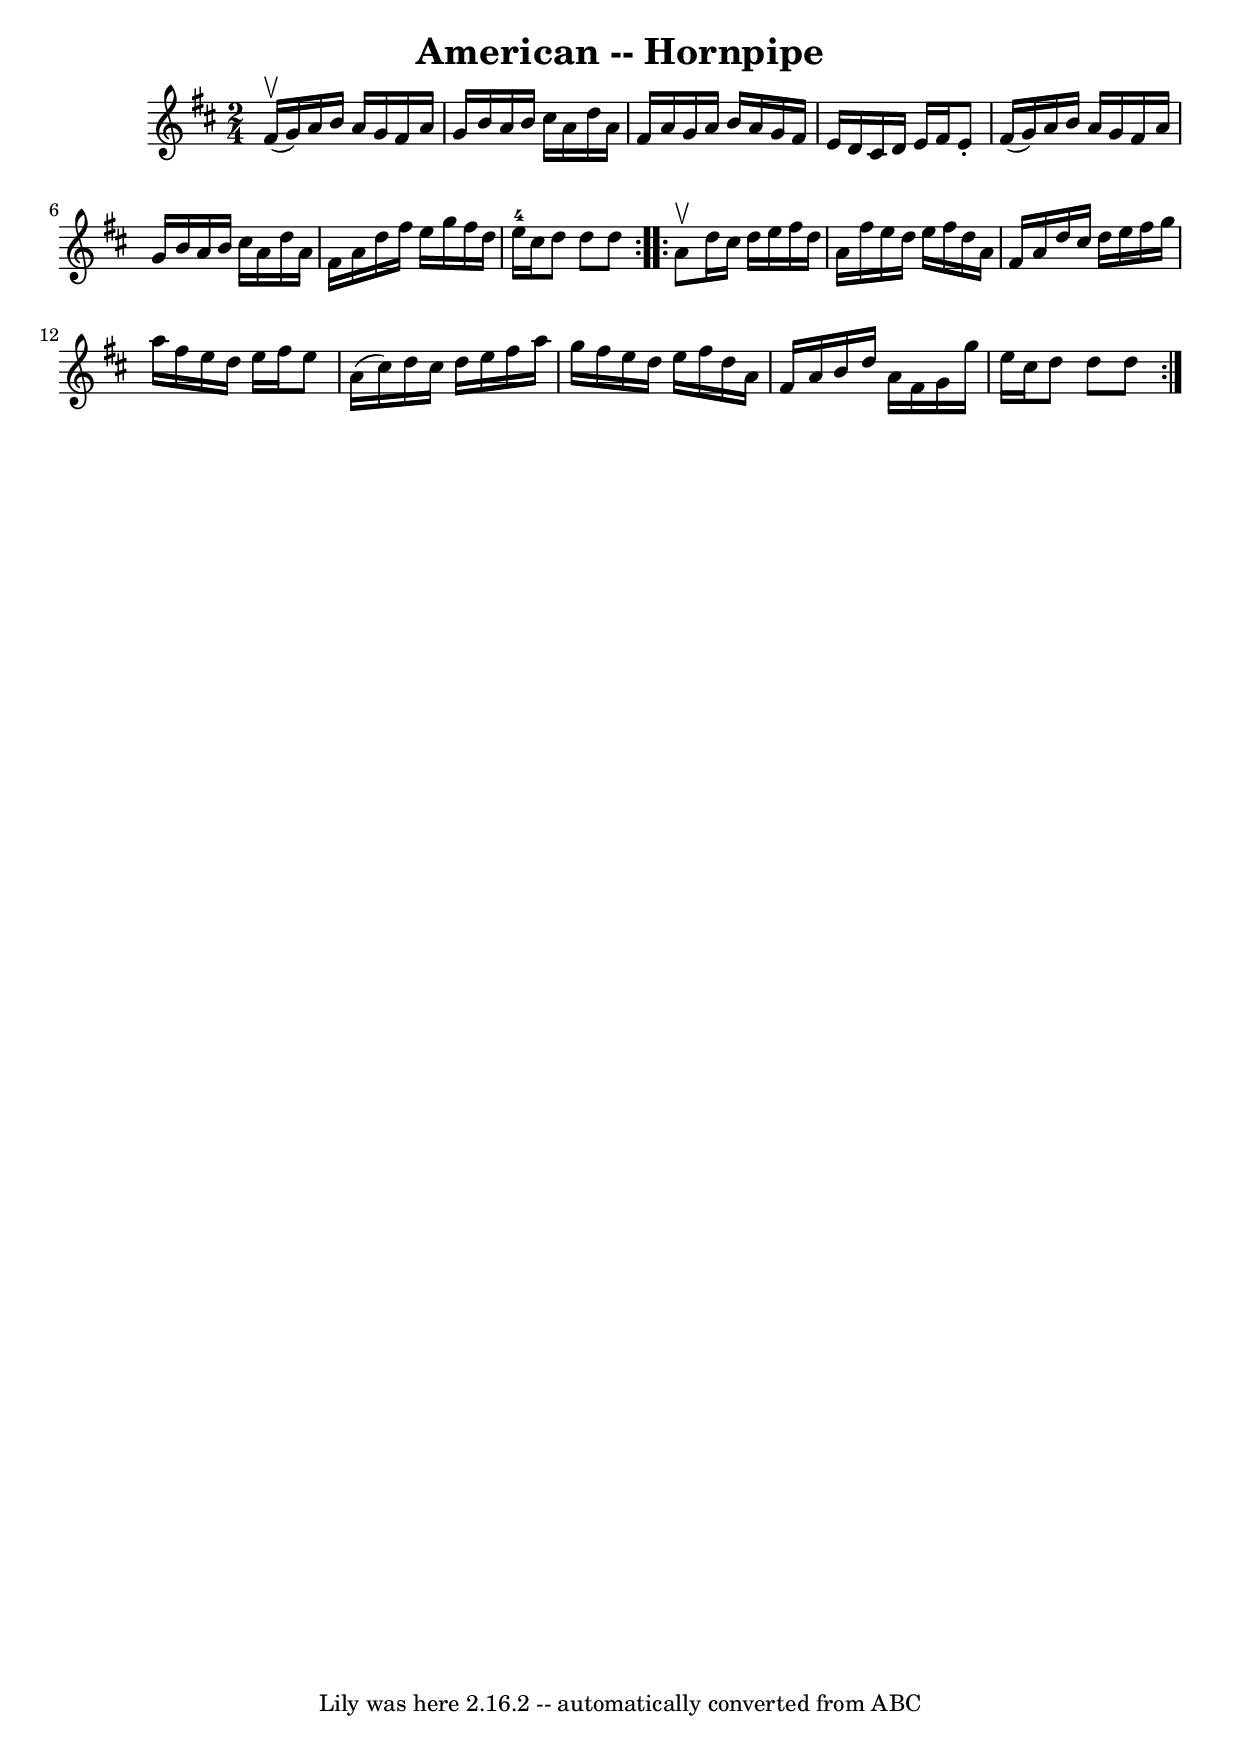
\version "2.16.2"
\include "Mammoth.ily"
\header {
  %% book = "Cole's 1000 Fiddle Tunes"
  crossRefNumber = "1"
  footnotes = ""
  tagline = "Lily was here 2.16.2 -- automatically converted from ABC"
  title = "American -- Hornpipe"

}
voicedefault =  {



  \repeat volta 2 {

    \time 2/4 
    \key d \major
    fis'16 (^\upbow g'16) |
    a'16 b'16  
    a'16 g'16 fis'16 a'16 g'16 b'16  |
    a'16 b'16    
    cis''16 a'16 d''16 a'16 fis'16 a'16  |
    g'16 a'16    
    b'16 a'16 g'16 fis'16 e'16 d'16  |
    cis'16 d'16    
    e'16 fis'16 e'8 -. fis'16 (g'16) |
    a'16 b'16    
    a'16 g'16 fis'16 a'16 g'16 b'16  |
    a'16 b'16    
    cis''16 a'16 d''16 a'16 fis'16 a'16  |
    d''16 fis''16 
    e''16 g''16 fis''16 d''16 e''16-4 cis''16  |
    d''8  
    d''8 d''8  
  }     
  \repeat volta 2 {
    a'8^\upbow |
    d''16    
    cis''16 d''16 e''16 fis''16 d''16 a'16 fis''16  |
    
    e''16 d''16 e''16 fis''16 d''16 a'16 fis'16 a'16  |
    
    d''16 cis''16 d''16 e''16 fis''16 g''16 a''16 fis''16  
    |
    e''16 d''16 e''16 fis''16 e''8 a'16 (cis''16) 
    |
    d''16 cis''16 d''16 e''16 fis''16 a''16 g''16    
    fis''16  |
    e''16 d''16 e''16 fis''16 d''16 a'16    
    fis'16 a'16  |
    b'16 d''16 a'16 fis'16 g'16 g''16    
    e''16 cis''16  |
    d''8 d''8 d''8  
  }   

}

\score{
  <<

    \context Staff="default"
    {
      \voicedefault 
      
    }

  >>
  \layout {
    
  }
  \midi {
  }

}
